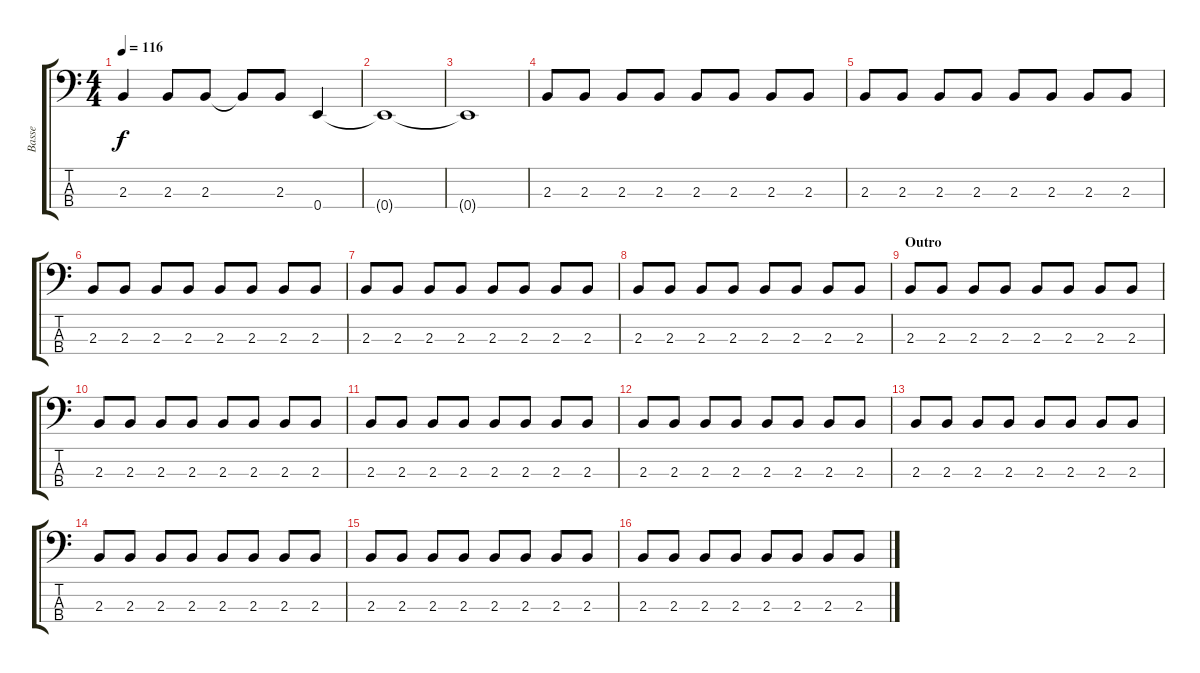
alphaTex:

\track ("Basse" "Basse") {instrument electricbassfinger}
\staff {score tabs}
\tuning (G2 D2 A1 E1) {hide}
\ts (4 4)
\tempo 116
\clef f4
\ks c
2.3.4{dy f} 2.3.8 2.3.8 2.3{t}.8 2.3.8 0.4.4 |
0.4{t}.1 |
0.4{t}.1 |
2.3.8 2.3.8 2.3.8 2.3.8 2.3.8 2.3.8 2.3.8 2.3.8 |
2.3.8 2.3.8 2.3.8 2.3.8 2.3.8 2.3.8 2.3.8 2.3.8 |
2.3.8 2.3.8 2.3.8 2.3.8 2.3.8 2.3.8 2.3.8 2.3.8 |
2.3.8 2.3.8 2.3.8 2.3.8 2.3.8 2.3.8 2.3.8 2.3.8 |
2.3.8 2.3.8 2.3.8 2.3.8 2.3.8 2.3.8 2.3.8 2.3.8 |
\section ("" "Outro")
2.3.8 2.3.8 2.3.8 2.3.8 2.3.8 2.3.8 2.3.8 2.3.8 |
2.3.8 2.3.8 2.3.8 2.3.8 2.3.8 2.3.8 2.3.8 2.3.8 |
2.3.8 2.3.8 2.3.8 2.3.8 2.3.8 2.3.8 2.3.8 2.3.8 |
2.3.8 2.3.8 2.3.8 2.3.8 2.3.8 2.3.8 2.3.8 2.3.8 |
2.3.8 2.3.8 2.3.8 2.3.8 2.3.8 2.3.8 2.3.8 2.3.8 |
2.3.8 2.3.8 2.3.8 2.3.8 2.3.8 2.3.8 2.3.8 2.3.8 |
2.3.8 2.3.8 2.3.8 2.3.8 2.3.8 2.3.8 2.3.8 2.3.8 |
2.3.8 2.3.8 2.3.8 2.3.8 2.3.8 2.3.8 2.3.8 2.3.8
